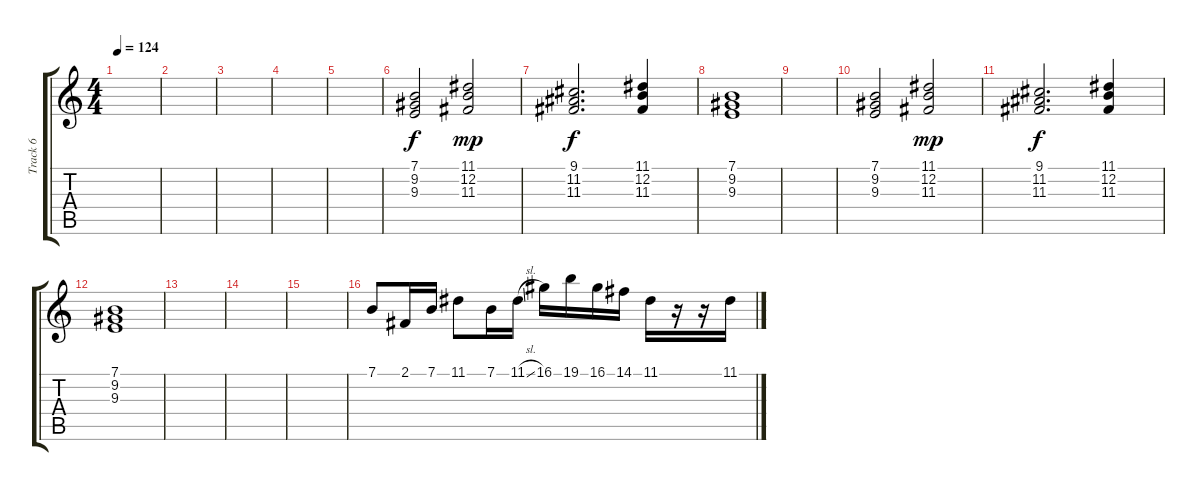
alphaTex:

\track ("Track 6" "Track 6") {instrument lead2sawtooth}
\staff {score tabs}
\tuning (E4 B3 G3 D3 A2 E2) {hide}
\ts (4 4)
\tempo 124
\clef g2
\ks c
|
|
|
|
|
(7.1 9.2 9.3).2 (11.1 12.2 11.3).2{dy mp} |
(9.1 11.2 11.3).2{d dy f} (11.1 12.2 11.3).4 |
(7.1 9.2 9.3).1 |
|
(7.1 9.2 9.3).2 (11.1 12.2 11.3).2{dy mp} |
(9.1 11.2 11.3).2{d dy f} (11.1 12.2 11.3).4 |
(7.1 9.2 9.3).1 |
|
|
|
7.1.8 2.1.16 7.1.16 11.1.8 7.1.16 11.1{sl}.16 16.1.16 19.1.16 16.1.16 14.1.16 11.1.16 r.16 r.16 11.1{ss}.16
